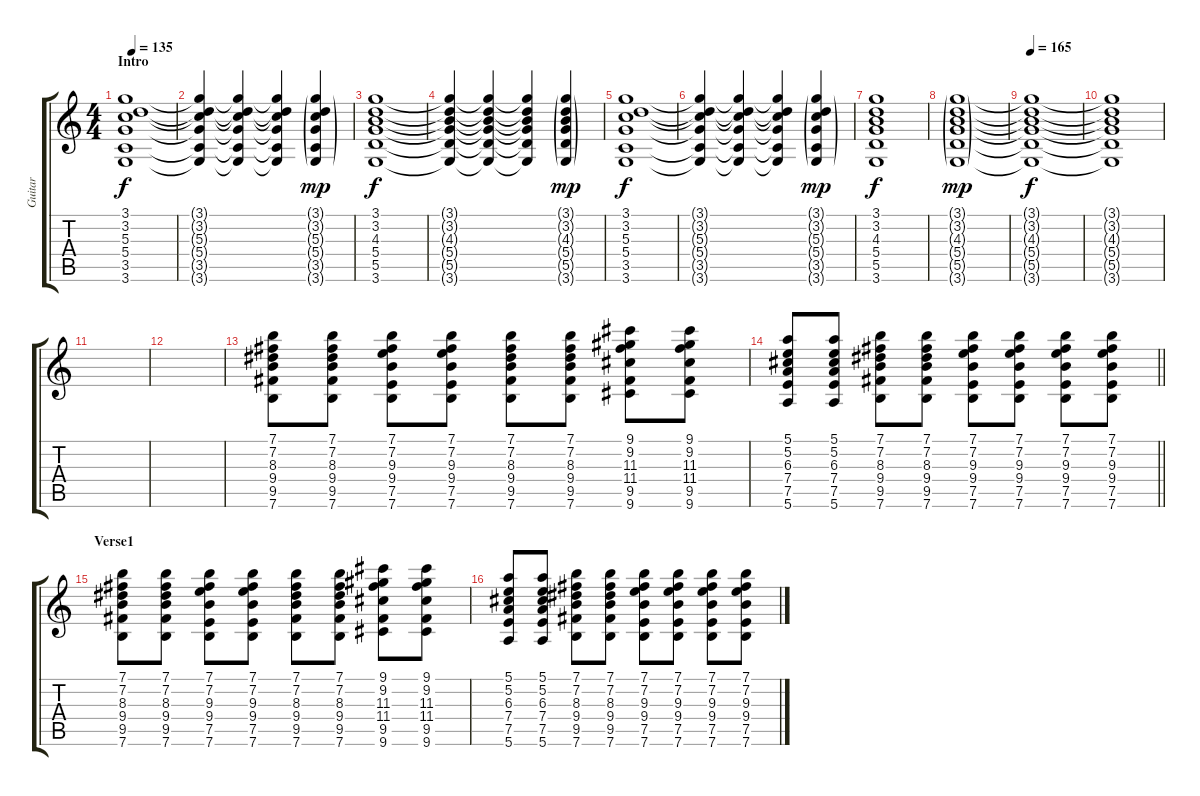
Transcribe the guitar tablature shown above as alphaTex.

\track ("Guitar" "Guitar") {instrument distortionguitar}
\staff {score tabs}
\tuning (E4 B3 G3 D3 A2 E2) {hide}
\ts (4 4)
\section ("" "Intro")
\tempo 135
\clef g2
\ks c
(3.1 3.2 5.3 5.4 3.5 3.6).1{dy f instrument distortionguitar} |
(3.1{t} 3.2{t} 5.3{t} 5.4{t} 3.5{t} 3.6{t}).4 (3.1{t} 3.2{t} 5.3{t} 5.4{t} 3.5{t} 3.6{t}).4 (3.1{t} 3.2{t} 5.3{t} 5.4{t} 3.5{t} 3.6{t}).4 (3.1{g} 3.2{g} 5.3{g} 5.4{g} 3.5{g} 3.6{g}).4{dy mp} |
(3.1 3.2 4.3 5.4 5.5 3.6).1{dy f} |
(3.1{t} 3.2{t} 4.3{t} 5.4{t} 5.5{t} 3.6{t}).4 (3.1{t} 3.2{t} 4.3{t} 5.4{t} 5.5{t} 3.6{t}).4 (3.1{t} 3.2{t} 4.3{t} 5.4{t} 5.5{t} 3.6{t}).4 (3.1{g} 3.2{g} 4.3{g} 5.4{g} 5.5{g} 3.6{g}).4{dy mp} |
(3.1 3.2 5.3 5.4 3.5 3.6).1{dy f} |
(3.1{t} 3.2{t} 5.3{t} 5.4{t} 3.5{t} 3.6{t}).4 (3.1{t} 3.2{t} 5.3{t} 5.4{t} 3.5{t} 3.6{t}).4 (3.1{t} 3.2{t} 5.3{t} 5.4{t} 3.5{t} 3.6{t}).4 (3.1{g} 3.2{g} 5.3{g} 5.4{g} 3.5{g} 3.6{g}).4{dy mp} |
(3.1 3.2 4.3 5.4 5.5 3.6).1{dy f} |
(3.1{g} 3.2{g} 4.3{g} 5.4{g} 5.5{g} 3.6{g}).1{dy mp} |
\tempo 165
(3.1{t} 3.2{t} 4.3{t} 5.4{t} 5.5{t} 3.6{t}).1{dy f} |
(3.1{t} 3.2{t} 4.3{t} 5.4{t} 5.5{t} 3.6{t}).1 |
|
|
(7.1 7.2 8.3 9.4 9.5 7.6).8 (7.1 7.2 8.3 9.4 9.5 7.6).8 (7.1 7.2 9.3 9.4 7.5 7.6).8 (7.1 7.2 9.3 9.4 7.5 7.6).8 (7.1 7.2 8.3 9.4 9.5 7.6).8 (7.1 7.2 8.3 9.4 9.5 7.6).8 (9.1 9.2 11.3 11.4 9.5 9.6).8 (9.1 9.2 11.3 11.4 9.5 9.6).8 |
\barLineRight lightlight
(5.1 5.2 6.3 7.4 7.5 5.6).8 (5.1 5.2 6.3 7.4 7.5 5.6).8 (7.1 7.2 8.3 9.4 9.5 7.6).8 (7.1 7.2 8.3 9.4 9.5 7.6).8 (7.1 7.2 9.3 9.4 7.5 7.6).8 (7.1 7.2 9.3 9.4 7.5 7.6).8 (7.1 7.2 9.3 9.4 7.5 7.6).8 (7.1 7.2 9.3 9.4 7.5 7.6).8 |
\section ("" "Verse1")
(7.1 7.2 8.3 9.4 9.5 7.6).8 (7.1 7.2 8.3 9.4 9.5 7.6).8 (7.1 7.2 9.3 9.4 7.5 7.6).8 (7.1 7.2 9.3 9.4 7.5 7.6).8 (7.1 7.2 8.3 9.4 9.5 7.6).8 (7.1 7.2 8.3 9.4 9.5 7.6).8 (9.1 9.2 11.3 11.4 9.5 9.6).8 (9.1 9.2 11.3 11.4 9.5 9.6).8 |
(5.1 5.2 6.3 7.4 7.5 5.6).8 (5.1 5.2 6.3 7.4 7.5 5.6).8 (7.1 7.2 8.3 9.4 9.5 7.6).8 (7.1 7.2 8.3 9.4 9.5 7.6).8 (7.1 7.2 9.3 9.4 7.5 7.6).8 (7.1 7.2 9.3 9.4 7.5 7.6).8 (7.1 7.2 9.3 9.4 7.5 7.6).8 (7.1 7.2 9.3 9.4 7.5 7.6).8
